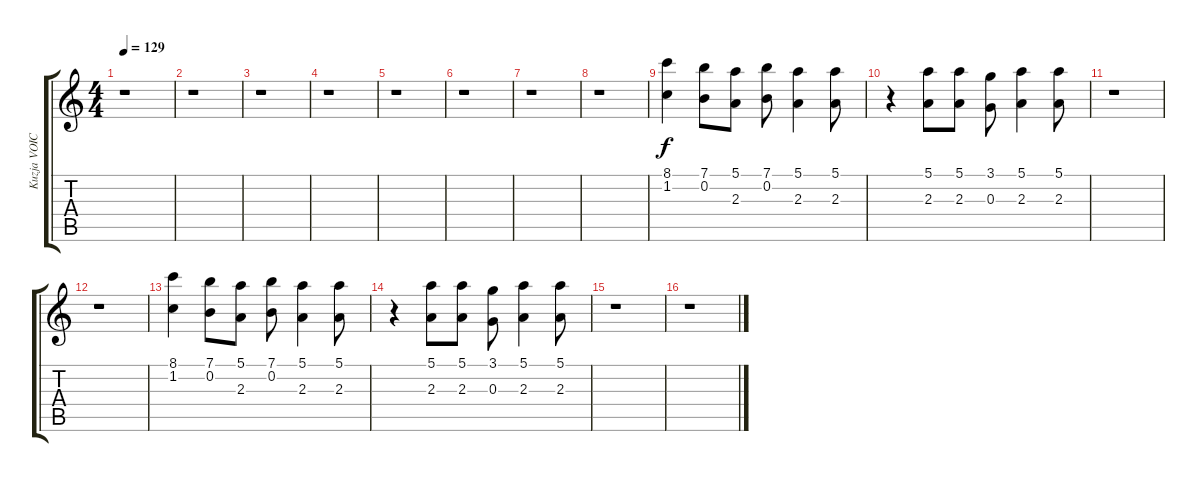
\track ("Kuzja VOICE" "Kuzja VOIC") {instrument acousticguitarsteel}
\staff {score tabs}
\tuning (E4 B3 G3 D3 A2 E2) {hide}
\ts (4 4)
\tempo 129
\clef g2
\ks c
r.1{dy f} |
r.1 |
r.1 |
r.1 |
r.1 |
r.1 |
r.1 |
r.1 |
(8.1 1.2).4 (7.1 0.2).8 (5.1 2.3).8 (7.1 0.2).8 (5.1 2.3).4 (5.1 2.3).8 |
r.4 (5.1 2.3).8 (5.1 2.3).8 (3.1 0.3).8 (5.1 2.3).4 (5.1 2.3).8 |
r.1 |
r.1 |
(8.1 1.2).4 (7.1 0.2).8 (5.1 2.3).8 (7.1 0.2).8 (5.1 2.3).4 (5.1 2.3).8 |
r.4 (5.1 2.3).8 (5.1 2.3).8 (3.1 0.3).8 (5.1 2.3).4 (5.1 2.3).8 |
r.1 |
r.1
